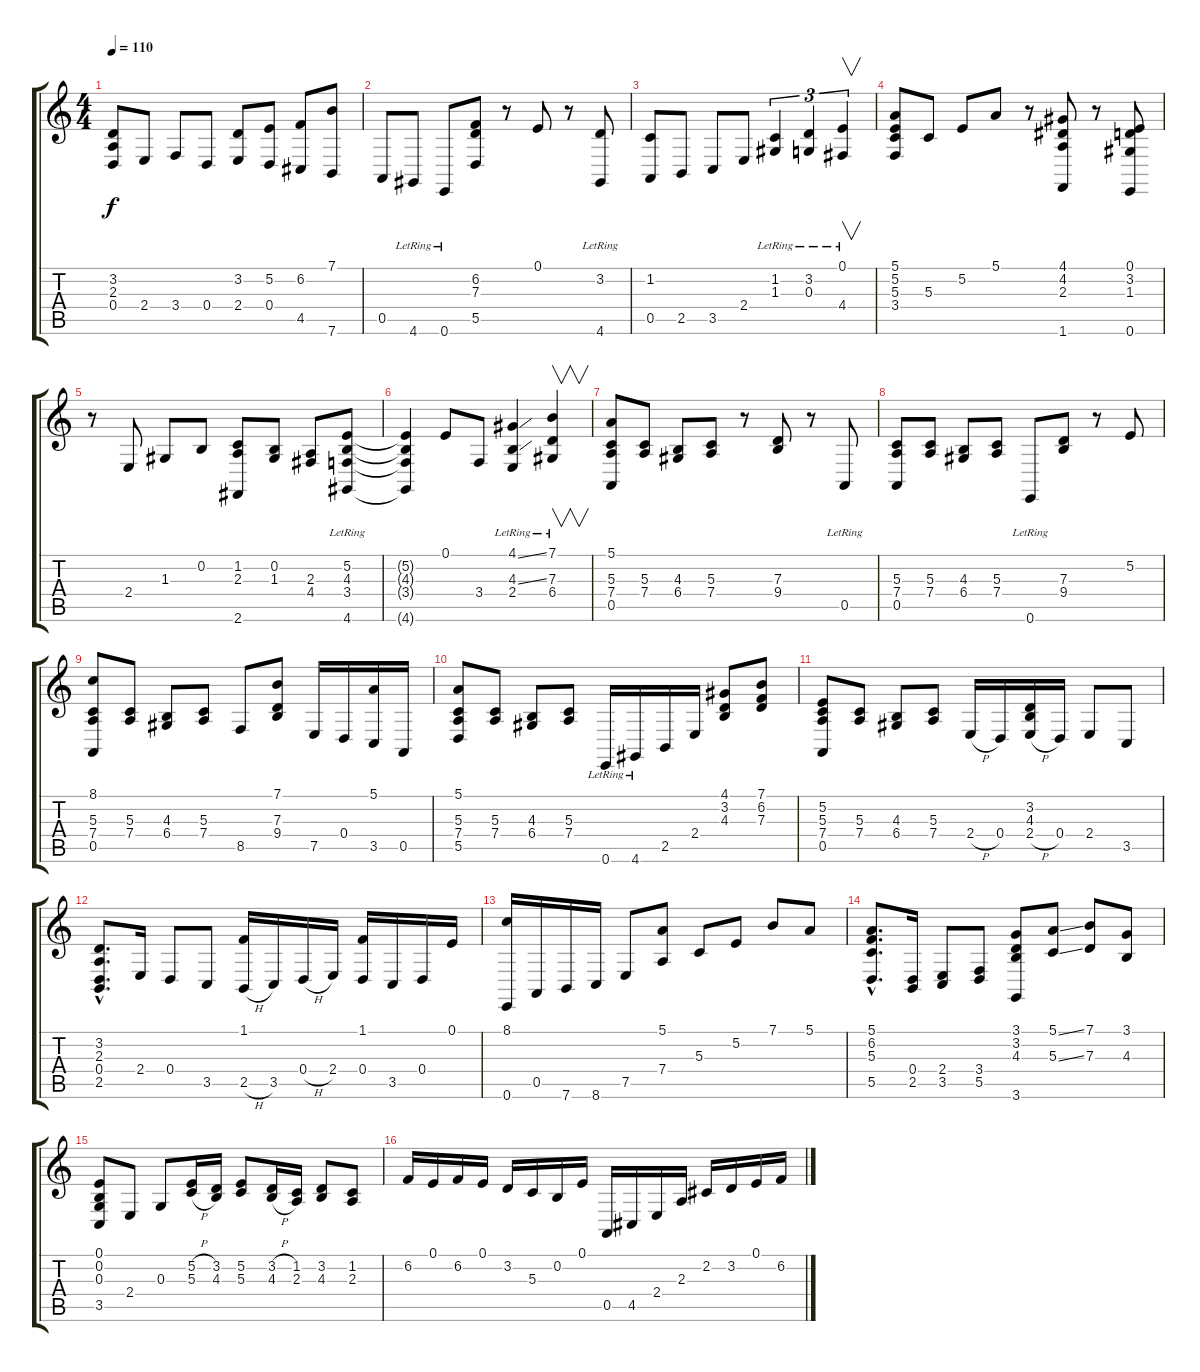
\track "" {instrument synthstrings1}
\staff {score tabs}
\tuning (E4 B3 G3 D3 A2 E2) {hide}
\ts (4 4)
\tempo 110
\clef g2
\ks c
(3.2 2.3 0.4).8{dy f} 2.4.8 3.4.8 0.4.8 (3.2 2.4).8 (5.2 0.4).8 (6.2 4.5).8 (7.1 7.6).8 |
0.5.8 4.6{lr}.8 0.6{lr}.8 (6.2 7.3 5.5).8 r.8 0.1.8 r.8 (3.2 4.6{lr}).8 |
(1.2 0.5).8 2.5.8 3.5.8 2.4.8 (1.2 1.3{lr}).4{tu (3 2)} (3.2 0.3{lr}).4{tu (3 2)} (0.1{lr} 4.4{lr}).4{v tu (3 2)} |
(5.1 5.2 5.3 3.4).8 5.3.8 5.2.8 5.1.8 r.8 (4.1 4.2 2.3 1.6).8 r.8 (0.1 3.2 1.3 0.6).8 |
r.8 2.4.8 1.3.8 0.2.8 (1.2 2.3 2.6).8 (0.2 1.3).8 (2.3 4.4).8 (5.2{lr} 4.3{lr} 3.4{lr} 4.6).8 |
(5.2{t} 4.3{t} 3.4{t} 4.6{t}).4 0.1.8 3.4.8 (4.1{ss} 4.3{ss} 2.4{lr}).4 (7.1{lr} 7.3 6.4).4{v} |
(5.1 5.3 7.4 0.5).8 (5.3 7.4).8 (4.3 6.4).8 (5.3 7.4).8 r.8 (7.3 9.4).8 r.8 0.5{lr}.8 |
(5.3 7.4 0.5).8 (5.3 7.4).8 (4.3 6.4).8 (5.3 7.4).8 0.6{lr}.8 (7.3 9.4).8 r.8 5.2.8 |
(8.1 5.3 7.4 0.5).8 (5.3 7.4).8 (4.3 6.4).8 (5.3 7.4).8 8.5.8 (7.1 7.3 9.4).8 7.5.16 0.4.16 (5.1 3.5).16 0.5.16 |
(5.1 5.3 7.4 5.5).8 (5.3 7.4).8 (4.3 6.4).8 (5.3 7.4).8 0.6{lr}.16 4.6{lr}.16 2.5.16 2.4.16 (4.1 3.2 4.3).8 (7.1 6.2 7.3).8 |
(5.2 5.3 7.4 0.5).8 (5.3 7.4).8 (4.3 6.4).8 (5.3 7.4).8 2.4{h}.16 0.4.16 (3.2 4.3 2.4{h}).16 0.4.16 2.4.8 3.5.8 |
(3.2{hac} 2.3{hac} 0.4{hac} 2.5{hac}).8{d} 2.4.16 0.4.8 3.5.8 (1.1 2.5{h}).16 3.5.16 0.4{h}.16 2.4.16 (1.1 0.4).16 3.5.16 0.4.16 0.1.16 |
(8.1 0.6).16 0.5.16 7.6.16 8.6.16 7.5.8 (5.1 7.4).8 5.3.8 5.2.8 7.1.8 5.1.8 |
(5.1{hac} 6.2{hac} 5.3{hac} 5.5{hac}).8{d} (0.4 2.5).16 (2.4 3.5).8 (3.4 5.5).8 (3.1 3.2 4.3 3.6).8 (5.1{ss} 5.3{ss}).8 (7.1 7.3).8 (3.1 4.3).8 |
(0.1 0.2 0.3 3.5).8 2.4.8 0.3.8 (5.2{h} 5.3{h}).16 (3.2 4.3).16 (5.2 5.3).8 (3.2{h} 4.3{h}).16 (1.2 2.3).16 (3.2 4.3).8 (1.2 2.3).8 |
6.2.16 0.1.16 6.2.16 0.1.16 3.2.16 5.3.16 0.2.16 0.1.16 0.5.16 4.5.16 2.4.16 2.3.16 2.2.16 3.2.16 0.1.16 6.2.16
